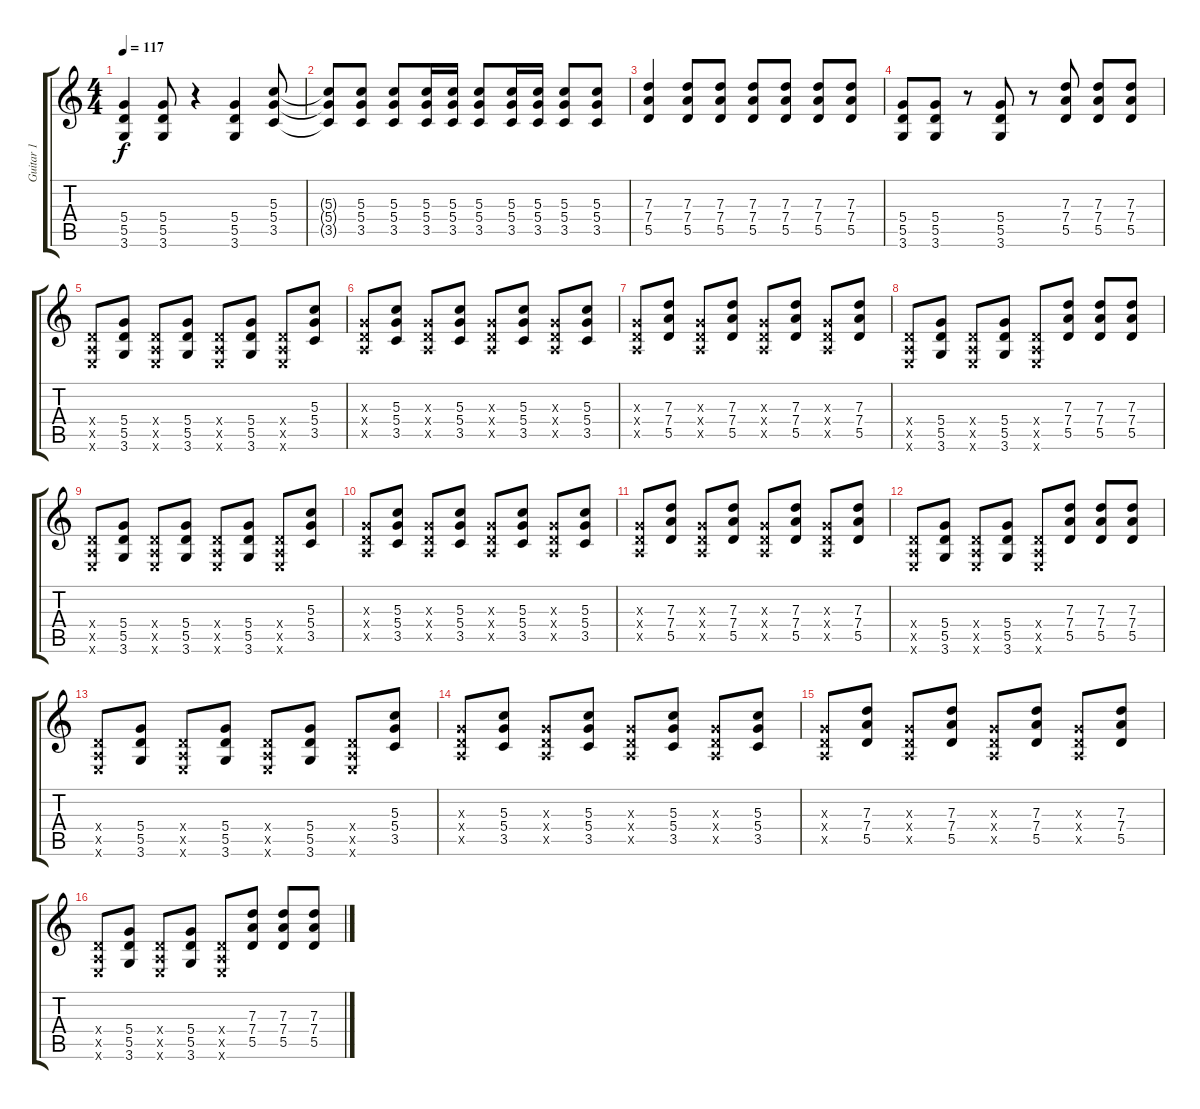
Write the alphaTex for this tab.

\track ("Guitar 1" "Guitar 1") {instrument distortionguitar}
\staff {score tabs}
\tuning (E4 B3 G3 D3 A2 E2) {hide}
\ts (4 4)
\tempo 117
\clef g2
\ks c
(5.4 5.5 3.6).4{dy f} (5.4 5.5 3.6).8 r.4 (5.4 5.5 3.6).4 (5.3 5.4 3.5).8 |
(5.3{t} 5.4{t} 3.5{t}).8 (5.3 5.4 3.5).8 (5.3 5.4 3.5).8 (5.3 5.4 3.5).16 (5.3 5.4 3.5).16 (5.3 5.4 3.5).8 (5.3 5.4 3.5).16 (5.3 5.4 3.5).16 (5.3 5.4 3.5).8 (5.3 5.4 3.5).8 |
(7.3 7.4 5.5).4 (7.3 7.4 5.5).8 (7.3 7.4 5.5).8 (7.3 7.4 5.5).8 (7.3 7.4 5.5).8 (7.3 7.4 5.5).8 (7.3 7.4 5.5).8 |
(5.4 5.5 3.6).8 (5.4 5.5 3.6).8 r.8 (5.4 5.5 3.6).8 r.8 (7.3 7.4 5.5).8 (7.3 7.4 5.5).8 (7.3 7.4 5.5).8 |
(0.4{x} 0.5{x} 0.6{x}).8 (5.4 5.5 3.6).8 (0.4{x} 0.5{x} 0.6{x}).8 (5.4 5.5 3.6).8 (0.4{x} 0.5{x} 0.6{x}).8 (5.4 5.5 3.6).8 (0.4{x} 0.5{x} 0.6{x}).8 (5.3 5.4 3.5).8 |
(0.3{x} 0.4{x} 0.5{x}).8 (5.3 5.4 3.5).8 (0.3{x} 0.4{x} 0.5{x}).8 (5.3 5.4 3.5).8 (0.3{x} 0.4{x} 0.5{x}).8 (5.3 5.4 3.5).8 (0.3{x} 0.4{x} 0.5{x}).8 (5.3 5.4 3.5).8 |
(0.3{x} 0.4{x} 0.5{x}).8 (7.3 7.4 5.5).8 (0.3{x} 0.4{x} 0.5{x}).8 (7.3 7.4 5.5).8 (0.3{x} 0.4{x} 0.5{x}).8 (7.3 7.4 5.5).8 (0.3{x} 0.4{x} 0.5{x}).8 (7.3 7.4 5.5).8 |
(0.4{x} 0.5{x} 0.6{x}).8 (5.4 5.5 3.6).8 (0.4{x} 0.5{x} 0.6{x}).8 (5.4 5.5 3.6).8 (0.4{x} 0.5{x} 0.6{x}).8 (7.3 7.4 5.5).8 (7.3 7.4 5.5).8 (7.3 7.4 5.5).8 |
(0.4{x} 0.5{x} 0.6{x}).8 (5.4 5.5 3.6).8 (0.4{x} 0.5{x} 0.6{x}).8 (5.4 5.5 3.6).8 (0.4{x} 0.5{x} 0.6{x}).8 (5.4 5.5 3.6).8 (0.4{x} 0.5{x} 0.6{x}).8 (5.3 5.4 3.5).8 |
(0.3{x} 0.4{x} 0.5{x}).8 (5.3 5.4 3.5).8 (0.3{x} 0.4{x} 0.5{x}).8 (5.3 5.4 3.5).8 (0.3{x} 0.4{x} 0.5{x}).8 (5.3 5.4 3.5).8 (0.3{x} 0.4{x} 0.5{x}).8 (5.3 5.4 3.5).8 |
(0.3{x} 0.4{x} 0.5{x}).8 (7.3 7.4 5.5).8 (0.3{x} 0.4{x} 0.5{x}).8 (7.3 7.4 5.5).8 (0.3{x} 0.4{x} 0.5{x}).8 (7.3 7.4 5.5).8 (0.3{x} 0.4{x} 0.5{x}).8 (7.3 7.4 5.5).8 |
(0.4{x} 0.5{x} 0.6{x}).8 (5.4 5.5 3.6).8 (0.4{x} 0.5{x} 0.6{x}).8 (5.4 5.5 3.6).8 (0.4{x} 0.5{x} 0.6{x}).8 (7.3 7.4 5.5).8 (7.3 7.4 5.5).8 (7.3 7.4 5.5).8 |
(0.4{x} 0.5{x} 0.6{x}).8 (5.4 5.5 3.6).8 (0.4{x} 0.5{x} 0.6{x}).8 (5.4 5.5 3.6).8 (0.4{x} 0.5{x} 0.6{x}).8 (5.4 5.5 3.6).8 (0.4{x} 0.5{x} 0.6{x}).8 (5.3 5.4 3.5).8 |
(0.3{x} 0.4{x} 0.5{x}).8 (5.3 5.4 3.5).8 (0.3{x} 0.4{x} 0.5{x}).8 (5.3 5.4 3.5).8 (0.3{x} 0.4{x} 0.5{x}).8 (5.3 5.4 3.5).8 (0.3{x} 0.4{x} 0.5{x}).8 (5.3 5.4 3.5).8 |
(0.3{x} 0.4{x} 0.5{x}).8 (7.3 7.4 5.5).8 (0.3{x} 0.4{x} 0.5{x}).8 (7.3 7.4 5.5).8 (0.3{x} 0.4{x} 0.5{x}).8 (7.3 7.4 5.5).8 (0.3{x} 0.4{x} 0.5{x}).8 (7.3 7.4 5.5).8 |
(0.4{x} 0.5{x} 0.6{x}).8 (5.4 5.5 3.6).8 (0.4{x} 0.5{x} 0.6{x}).8 (5.4 5.5 3.6).8 (0.4{x} 0.5{x} 0.6{x}).8 (7.3 7.4 5.5).8 (7.3 7.4 5.5).8 (7.3 7.4 5.5).8
